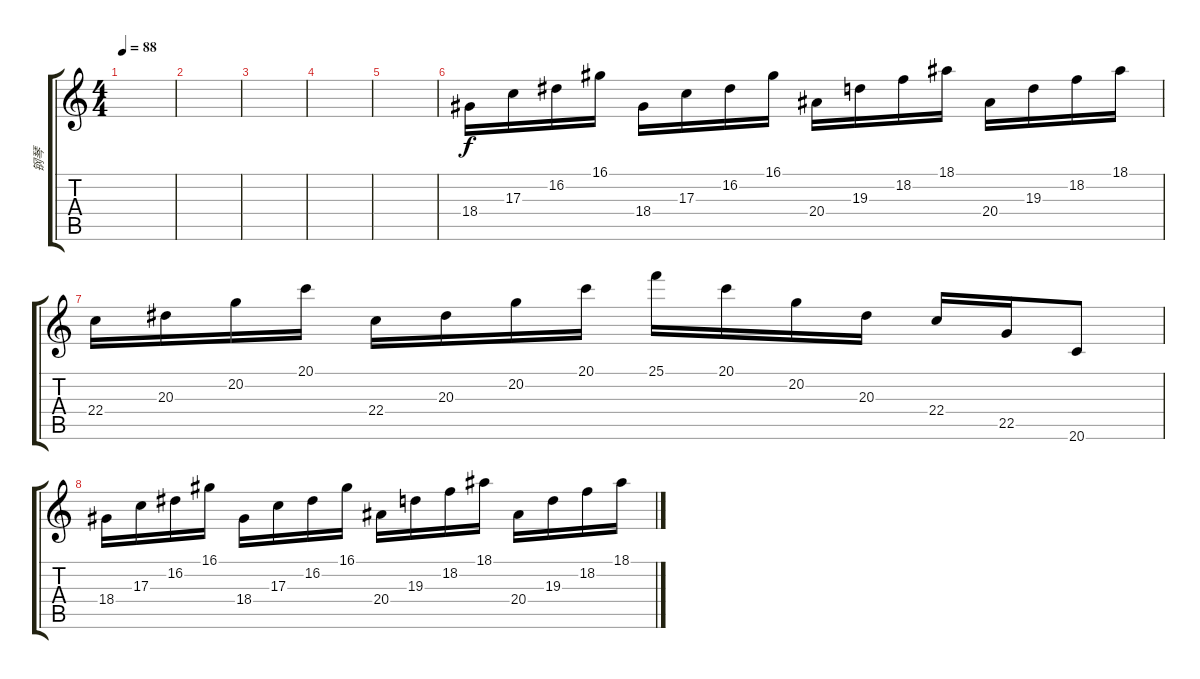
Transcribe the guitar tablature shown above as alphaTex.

\track ("钢琴" "钢琴") {instrument acousticgrandpiano}
\staff {score tabs}
\tuning (E4 B3 G3 D3 A2 E2) {hide}
\ts (4 4)
\tempo 88
\clef g2
\ks c
|
|
|
|
|
18.4.16 17.3.16 16.2.16 16.1.16 18.4.16 17.3.16 16.2.16 16.1.16 20.4.16 19.3.16 18.2.16 18.1.16 20.4.16 19.3.16 18.2.16 18.1.16 |
22.4.16 20.3.16 20.2.16 20.1.16 22.4.16 20.3.16 20.2.16 20.1.16 25.1.16 20.1.16 20.2.16 20.3.16 22.4.16 22.5.16 20.6.8 |
18.4.16 17.3.16 16.2.16 16.1.16 18.4.16 17.3.16 16.2.16 16.1.16 20.4.16 19.3.16 18.2.16 18.1.16 20.4.16 19.3.16 18.2.16 18.1.16
